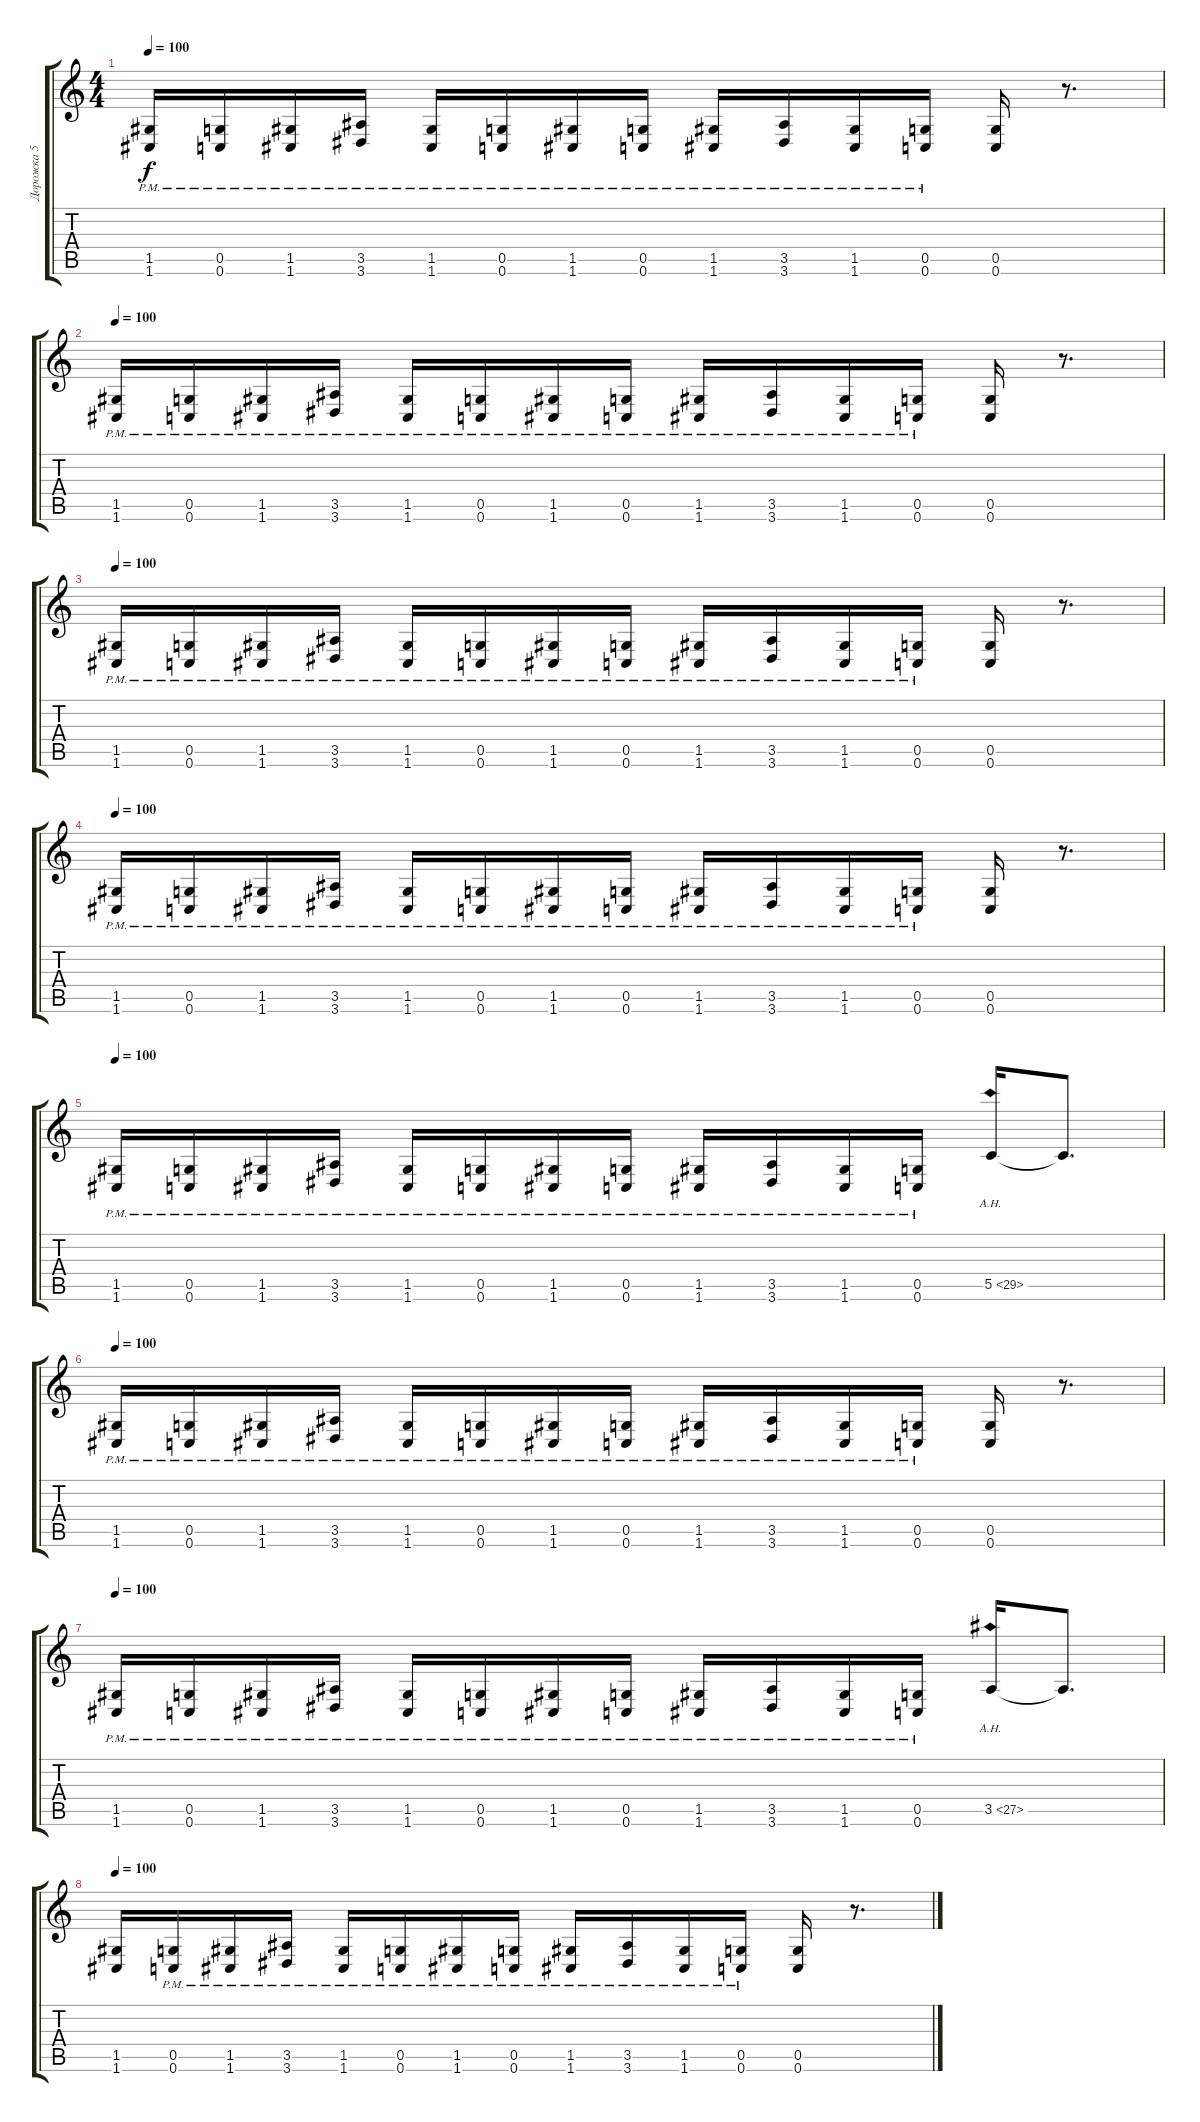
\track ("Дорожка 5" "Дорожка 5") {instrument overdrivenguitar}
\staff {score tabs}
\tuning (D4 A3 F3 C3 G2 C2) {hide}
\ts (4 4)
\tempo 100
\clef g2
\ks c
(1.5{pm} 1.6{pm}).16{dy f} (0.5{pm} 0.6{pm}).16 (1.5{pm} 1.6{pm}).16 (3.5{pm} 3.6{pm}).16 (1.5{pm} 1.6{pm}).16 (0.5{pm} 0.6{pm}).16 (1.5{pm} 1.6{pm}).16 (0.5{pm} 0.6{pm}).16 (1.5{pm} 1.6{pm}).16 (3.5{pm} 3.6{pm}).16 (1.5{pm} 1.6{pm}).16 (0.5{pm} 0.6{pm}).16 (0.5 0.6).16 r.8{d} |
\tempo 100
(1.5{pm} 1.6{pm}).16 (0.5{pm} 0.6{pm}).16 (1.5{pm} 1.6{pm}).16 (3.5{pm} 3.6{pm}).16 (1.5{pm} 1.6{pm}).16 (0.5{pm} 0.6{pm}).16 (1.5{pm} 1.6{pm}).16 (0.5{pm} 0.6{pm}).16 (1.5{pm} 1.6{pm}).16 (3.5{pm} 3.6{pm}).16 (1.5{pm} 1.6{pm}).16 (0.5{pm} 0.6{pm}).16 (0.5 0.6).16 r.8{d} |
\tempo 100
(1.5{pm} 1.6{pm}).16 (0.5{pm} 0.6{pm}).16 (1.5{pm} 1.6{pm}).16 (3.5{pm} 3.6{pm}).16 (1.5{pm} 1.6{pm}).16 (0.5{pm} 0.6{pm}).16 (1.5{pm} 1.6{pm}).16 (0.5{pm} 0.6{pm}).16 (1.5{pm} 1.6{pm}).16 (3.5{pm} 3.6{pm}).16 (1.5{pm} 1.6{pm}).16 (0.5{pm} 0.6{pm}).16 (0.5 0.6).16 r.8{d} |
\tempo 100
(1.5{pm} 1.6{pm}).16 (0.5{pm} 0.6{pm}).16 (1.5{pm} 1.6{pm}).16 (3.5{pm} 3.6{pm}).16 (1.5{pm} 1.6{pm}).16 (0.5{pm} 0.6{pm}).16 (1.5{pm} 1.6{pm}).16 (0.5{pm} 0.6{pm}).16 (1.5{pm} 1.6{pm}).16 (3.5{pm} 3.6{pm}).16 (1.5{pm} 1.6{pm}).16 (0.5{pm} 0.6{pm}).16 (0.5 0.6).16 r.8{d} |
\tempo 100
(1.5{pm} 1.6{pm}).16 (0.5{pm} 0.6{pm}).16 (1.5{pm} 1.6{pm}).16 (3.5{pm} 3.6{pm}).16 (1.5{pm} 1.6{pm}).16 (0.5{pm} 0.6{pm}).16 (1.5{pm} 1.6{pm}).16 (0.5{pm} 0.6{pm}).16 (1.5{pm} 1.6{pm}).16 (3.5{pm} 3.6{pm}).16 (1.5{pm} 1.6{pm}).16 (0.5{pm} 0.6{pm}).16 5.5{ah 24}.16 5.5{t}.8{d} |
\tempo 100
(1.5{pm} 1.6{pm}).16 (0.5{pm} 0.6{pm}).16 (1.5{pm} 1.6{pm}).16 (3.5{pm} 3.6{pm}).16 (1.5{pm} 1.6{pm}).16 (0.5{pm} 0.6{pm}).16 (1.5{pm} 1.6{pm}).16 (0.5{pm} 0.6{pm}).16 (1.5{pm} 1.6{pm}).16 (3.5{pm} 3.6{pm}).16 (1.5{pm} 1.6{pm}).16 (0.5{pm} 0.6{pm}).16 (0.5 0.6).16 r.8{d} |
\tempo 100
(1.5{pm} 1.6{pm}).16 (0.5{pm} 0.6{pm}).16 (1.5{pm} 1.6{pm}).16 (3.5{pm} 3.6{pm}).16 (1.5{pm} 1.6{pm}).16 (0.5{pm} 0.6{pm}).16 (1.5{pm} 1.6{pm}).16 (0.5{pm} 0.6{pm}).16 (1.5{pm} 1.6{pm}).16 (3.5{pm} 3.6{pm}).16 (1.5{pm} 1.6{pm}).16 (0.5{pm} 0.6{pm}).16 3.5{ah 24}.16 3.5{t}.8{d} |
\tempo 100
(1.5 1.6).16 (0.5{pm} 0.6{pm}).16 (1.5{pm} 1.6{pm}).16 (3.5{pm} 3.6{pm}).16 (1.5{pm} 1.6{pm}).16 (0.5{pm} 0.6{pm}).16 (1.5{pm} 1.6{pm}).16 (0.5{pm} 0.6{pm}).16 (1.5{pm} 1.6{pm}).16 (3.5{pm} 3.6{pm}).16 (1.5{pm} 1.6{pm}).16 (0.5{pm} 0.6{pm}).16 (0.5 0.6).16 r.8{d}
